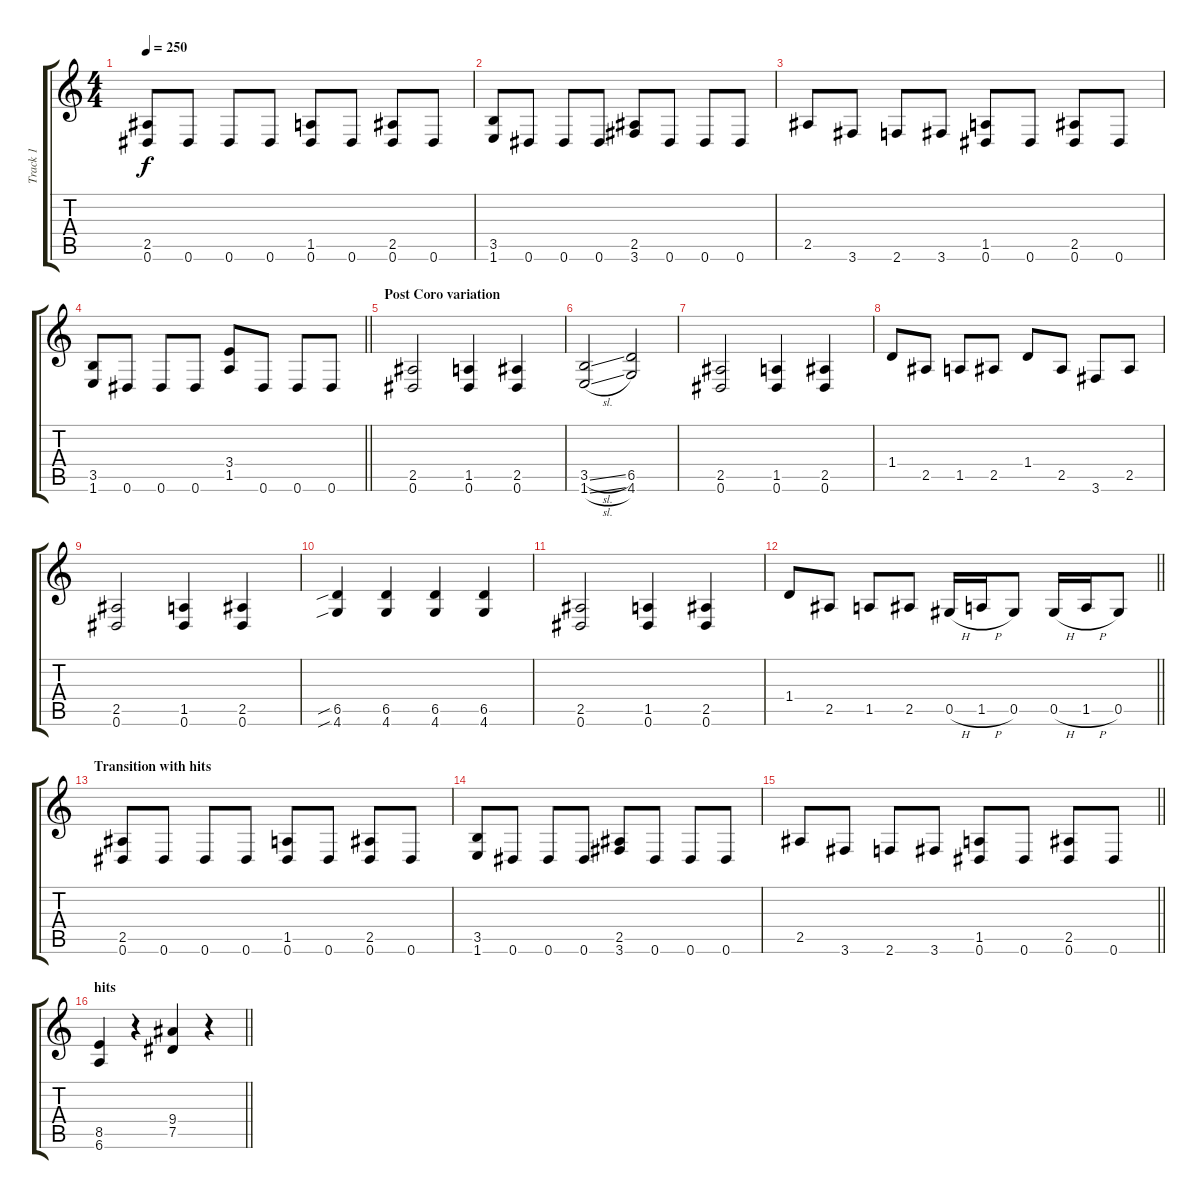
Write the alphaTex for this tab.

\track ("Track 1" "Track 1") {instrument distortionguitar}
\staff {score tabs}
\tuning (Eb4 Bb3 Gb3 Db3 Ab2 Eb2) {hide}
\ts (4 4)
\tempo 250
\clef g2
\ks c
(2.5 0.6).8{dy f} 0.6.8 0.6.8 0.6.8 (1.5 0.6).8 0.6.8 (2.5 0.6).8 0.6.8 |
(3.5 1.6).8 0.6.8 0.6.8 0.6.8 (2.5 3.6).8 0.6.8 0.6.8 0.6.8 |
2.5.8 3.6.8 2.6.8 3.6.8 (1.5 0.6).8 0.6.8 (2.5 0.6).8 0.6.8 |
\barLineRight lightlight
(3.5 1.6).8 0.6.8 0.6.8 0.6.8 (3.4 1.5).8 0.6.8 0.6.8 0.6.8 |
\section ("" "Post Coro variation")
(2.5 0.6).2 (1.5 0.6).4 (2.5 0.6).4 |
(3.5{sl} 1.6{sl}).2 (6.5 4.6).2 |
(2.5 0.6).2 (1.5 0.6).4 (2.5 0.6).4 |
1.4.8 2.5.8 1.5.8 2.5.8 1.4.8 2.5.8 3.6.8 2.5.8 |
(2.5 0.6).2 (1.5 0.6).4 (2.5 0.6).4 |
(6.5{sib} 4.6{sib}).4 (6.5 4.6).4 (6.5 4.6).4 (6.5 4.6).4 |
(2.5 0.6).2 (1.5 0.6).4 (2.5 0.6).4 |
\barLineRight lightlight
1.4.8 2.5.8 1.5.8 2.5.8 0.5{h}.16 1.5{h}.16 0.5.8 0.5{h}.16 1.5{h}.16 0.5.8 |
\section ("" "Transition with hits")
(2.5 0.6).8 0.6.8 0.6.8 0.6.8 (1.5 0.6).8 0.6.8 (2.5 0.6).8 0.6.8 |
(3.5 1.6).8 0.6.8 0.6.8 0.6.8 (2.5 3.6).8 0.6.8 0.6.8 0.6.8 |
\barLineRight lightlight
2.5.8 3.6.8 2.6.8 3.6.8 (1.5 0.6).8 0.6.8 (2.5 0.6).8 0.6.8 |
\section ("" "hits")
\barLineRight lightlight
(8.5 6.6).4 r.4 (9.4 7.5).4 r.4
